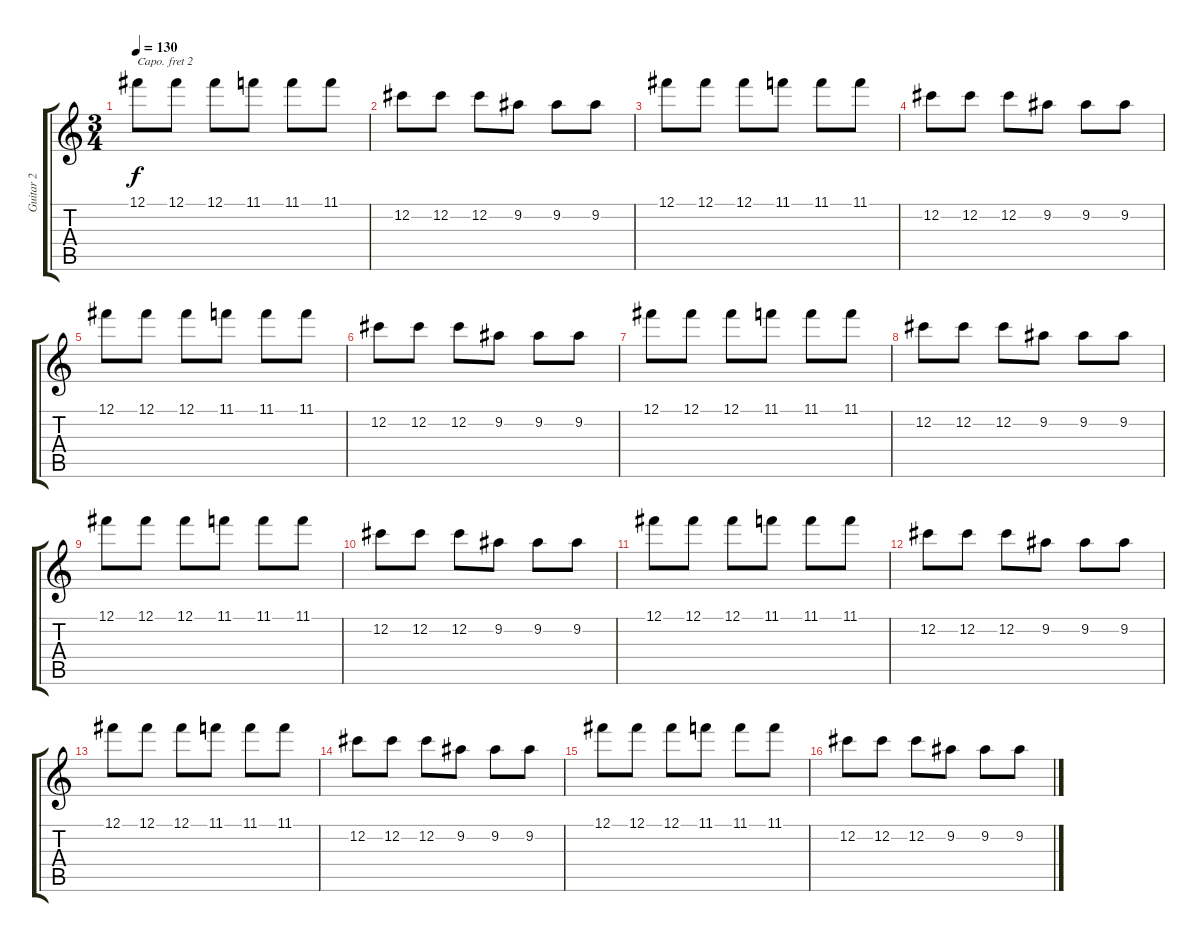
\track ("Guitar 2" "Guitar 2") {instrument electricguitarjazz}
\staff {score tabs}
\capo 2
\tuning (E4 B3 G3 D3 A2 E2) {hide}
\ts (3 4)
\tempo 130
\clef g2
\ks c
12.1.8{dy f} 12.1.8 12.1.8 11.1.8 11.1.8 11.1.8 |
12.2.8 12.2.8 12.2.8 9.2.8 9.2.8 9.2.8 |
12.1.8 12.1.8 12.1.8 11.1.8 11.1.8 11.1.8 |
12.2.8 12.2.8 12.2.8 9.2.8 9.2.8 9.2.8 |
12.1.8 12.1.8 12.1.8 11.1.8 11.1.8 11.1.8 |
12.2.8 12.2.8 12.2.8 9.2.8 9.2.8 9.2.8 |
12.1.8 12.1.8 12.1.8 11.1.8 11.1.8 11.1.8 |
12.2.8 12.2.8 12.2.8 9.2.8 9.2.8 9.2.8 |
12.1.8 12.1.8 12.1.8 11.1.8 11.1.8 11.1.8 |
12.2.8 12.2.8 12.2.8 9.2.8 9.2.8 9.2.8 |
12.1.8 12.1.8 12.1.8 11.1.8 11.1.8 11.1.8 |
12.2.8 12.2.8 12.2.8 9.2.8 9.2.8 9.2.8 |
12.1.8 12.1.8 12.1.8 11.1.8 11.1.8 11.1.8 |
12.2.8 12.2.8 12.2.8 9.2.8 9.2.8 9.2.8 |
12.1.8 12.1.8 12.1.8 11.1.8 11.1.8 11.1.8 |
12.2.8 12.2.8 12.2.8 9.2.8 9.2.8 9.2.8
